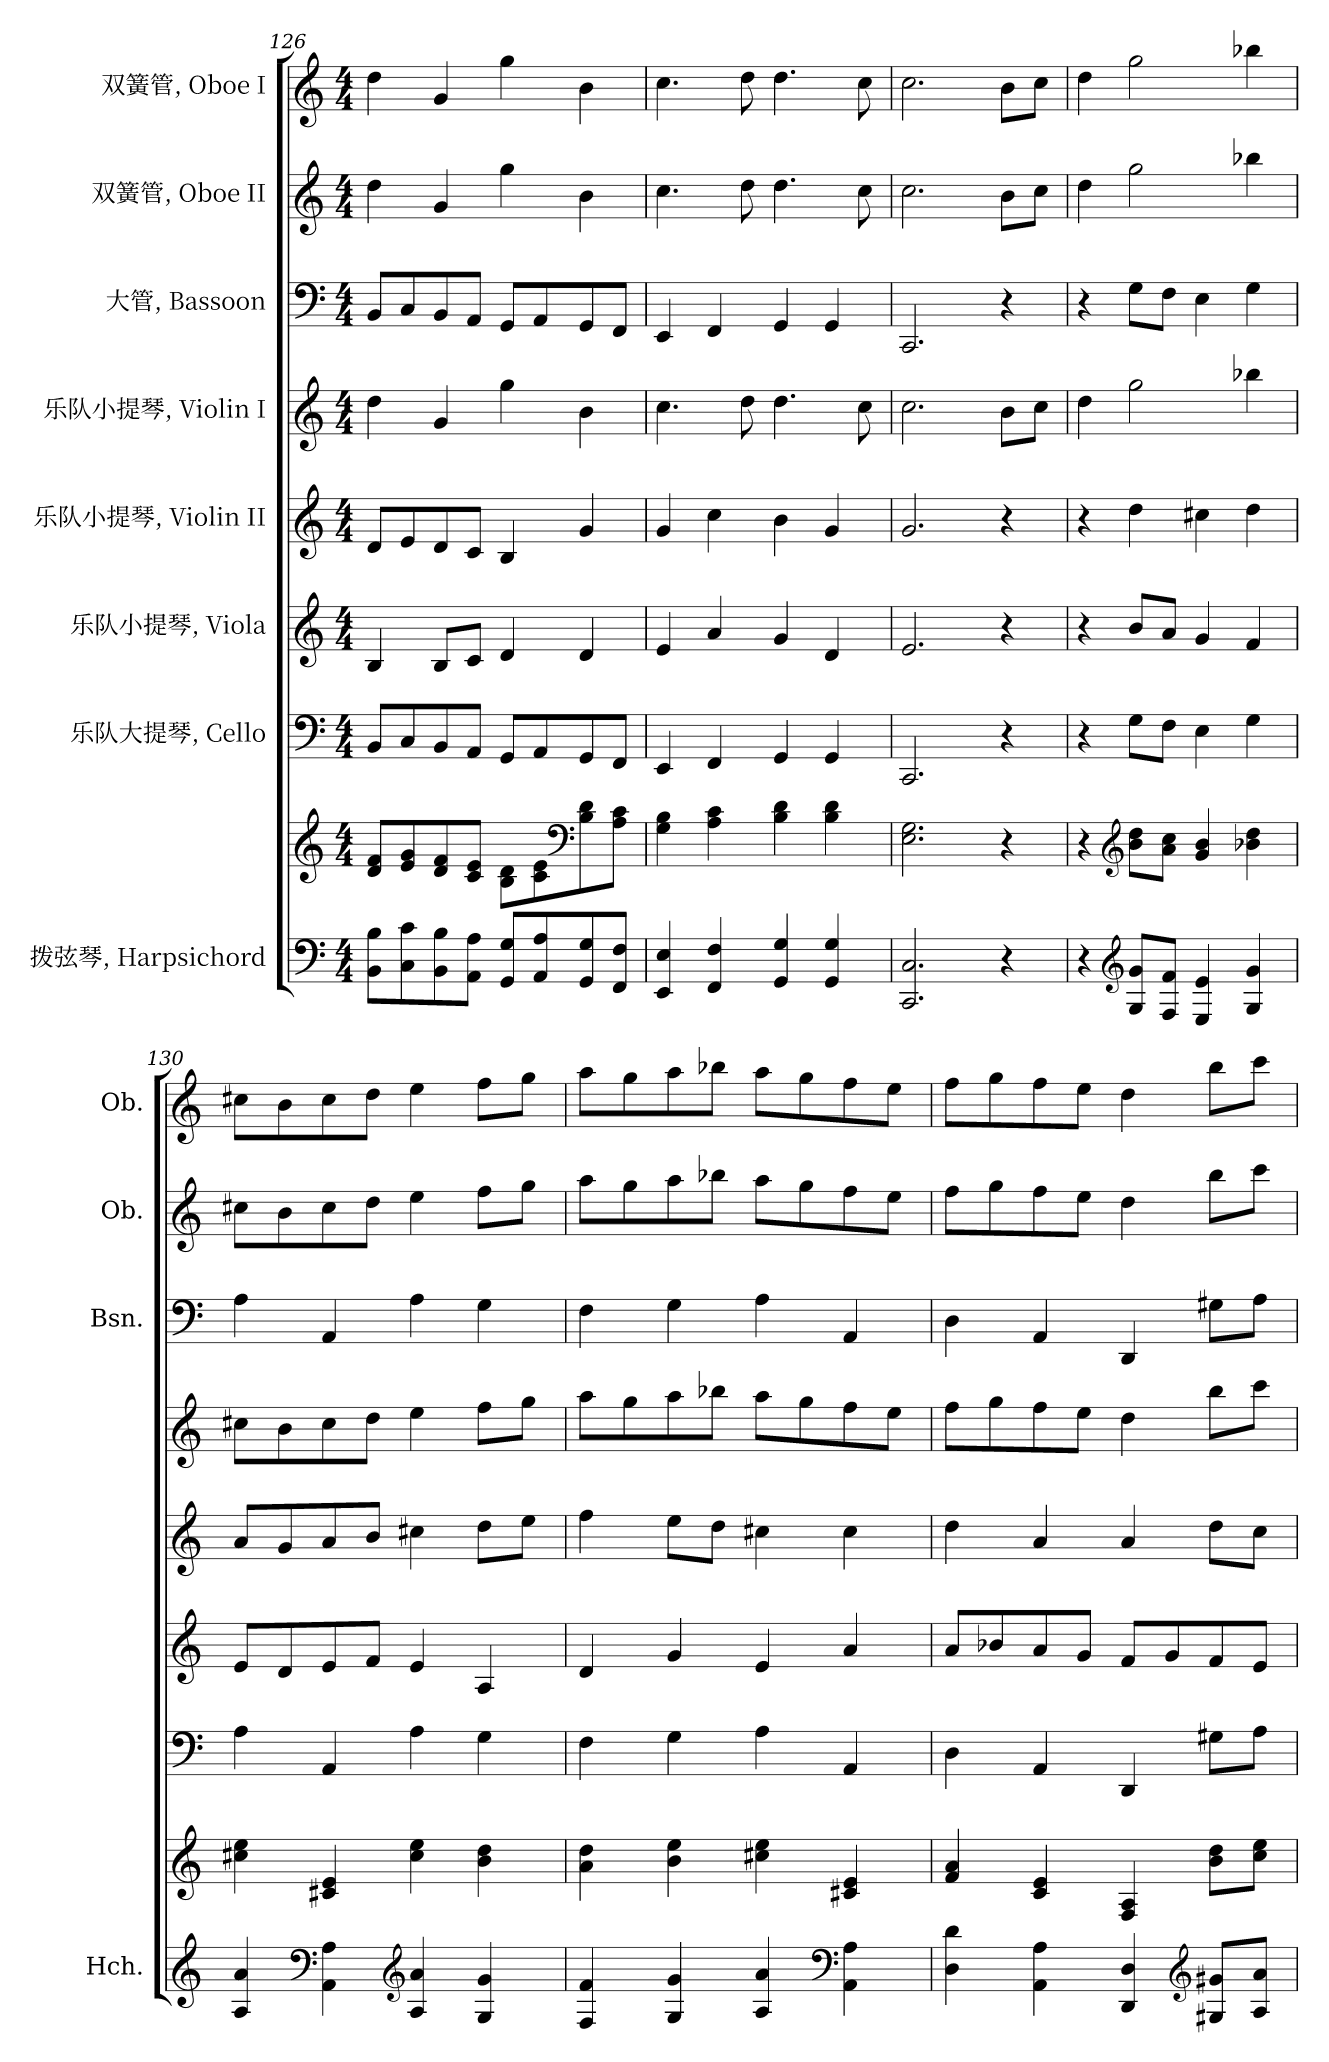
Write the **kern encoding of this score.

**kern	**kern	**kern	**kern	**kern	**kern	**kern	**kern	**kern
*part8	*part8	*part7	*part6	*part5	*part4	*part3	*part2	*part1
*staff9	*staff8	*staff7	*staff6	*staff5	*staff4	*staff3	*staff2	*staff1
*I"拨弦琴, Harpsichord	*	*I"乐队大提琴, Cello	*I"乐队小提琴, Viola	*I"乐队小提琴, Violin II	*I"乐队小提琴, Violin I	*I"大管, Bassoon	*I"双簧管, Oboe II	*I"双簧管, Oboe I
*I'Hch.	*	*	*	*	*	*I'Bsn.	*I'Ob.	*I'Ob.
*clefF4	*clefG2	*clefF4	*clefG2	*clefG2	*clefG2	*clefF4	*clefG2	*clefG2
*k[]	*k[]	*k[]	*k[]	*k[]	*k[]	*k[]	*k[]	*k[]
*M4/4	*M4/4	*M4/4	*M4/4	*M4/4	*M4/4	*M4/4	*M4/4	*M4/4
=126	=126	=126	=126	=126	=126	=126	=126	=126
8BB\ 8B\L	8d/ 8f/L	8BB/L	4B/	8d/L	4dd\	8BB/L	4dd\	4dd\
8C\ 8c\	8e/ 8g/	8C/	.	8e/	.	8C/	.	.
8BB\ 8B\	8d/ 8f/	8BB/	8B/L	8d/	4g/	8BB/	4g/	4g/
8AA\ 8A\J	8c/ 8e/J	8AA/J	8c/J	8c/J	.	8AA/J	.	.
8GG/ 8G/L	8B\ 8d\L	8GG/L	4d/	4B/	4gg\	8GG/L	4gg\	4gg\
8AA/ 8A/	8c\ 8e\	8AA/	.	.	.	8AA/	.	.
*	*clefF4	*	*	*	*	*	*	*
8GG/ 8G/	8B\ 8d\	8GG/	4d/	4g/	4b\	8GG/	4b\	4b\
8FF/ 8F/J	8A\ 8c\J	8FF/J	.	.	.	8FF/J	.	.
!!LO:PB:g=z
=127	=127	=127	=127	=127	=127	=127	=127	=127
4EE/ 4E/	4G\ 4B\	4EE/	4e/	4g/	4.cc\	4EE/	4.cc\	4.cc\
4FF/ 4F/	4A\ 4c\	4FF/	4a/	4cc\	.	4FF/	.	.
.	.	.	.	.	8dd\	.	8dd\	8dd\
4GG/ 4G/	4B\ 4d\	4GG/	4g/	4b\	4.dd\	4GG/	4.dd\	4.dd\
4GG/ 4G/	4B\ 4d\	4GG/	4d/	4g/	.	4GG/	.	.
.	.	.	.	.	8cc\	.	8cc\	8cc\
=128	=128	=128	=128	=128	=128	=128	=128	=128
2.CC/ 2.C/	2.E\ 2.G\	2.CC/	2.e/	2.g/	2.cc\	2.CC/	2.cc\	2.cc\
4r	4r	4r	4r	4r	8b\L	4r	8b\L	8b\L
.	.	.	.	.	8cc\J	.	8cc\J	8cc\J
=129	=129	=129	=129	=129	=129	=129	=129	=129
4r	4r	4r	4r	4r	4dd\	4r	4dd\	4dd\
*clefG2	*clefG2	*	*	*	*	*	*	*
8G/ 8g/L	8b\ 8dd\L	8G\L	8b/L	4dd\	2gg\	8G\L	2gg\	2gg\
8F/ 8f/J	8a\ 8cc\J	8F\J	8a/J	.	.	8F\J	.	.
4E/ 4e/	4g/ 4b/	4E\	4g/	4cc#X\	.	4E\	.	.
4G/ 4g/	4b-X\ 4dd\	4G\	4f/	4dd\	4bb-X\	4G\	4bb-X\	4bb-X\
=130	=130	=130	=130	=130	=130	=130	=130	=130
4A/ 4a/	4cc#X\ 4ee\	4A\	8e/L	8a/L	8cc#X\L	4A\	8cc#X\L	8cc#X\L
.	.	.	8d/	8g/	8b\	.	8b\	8b\
*clefF4	*	*	*	*	*	*	*	*
4AA\ 4A\	4c#X/ 4e/	4AA/	8e/	8a/	8cc#\	4AA/	8cc#\	8cc#\
.	.	.	8f/J	8b/J	8dd\J	.	8dd\J	8dd\J
*clefG2	*	*	*	*	*	*	*	*
4A/ 4a/	4cc#\ 4ee\	4A\	4e/	4cc#X\	4ee\	4A\	4ee\	4ee\
4G/ 4g/	4b\ 4dd\	4G\	4A/	8dd\L	8ff\L	4G\	8ff\L	8ff\L
.	.	.	.	8ee\J	8gg\J	.	8gg\J	8gg\J
=131	=131	=131	=131	=131	=131	=131	=131	=131
4F/ 4f/	4a\ 4dd\	4F\	4d/	4ff\	8aa\L	4F\	8aa\L	8aa\L
.	.	.	.	.	8gg\	.	8gg\	8gg\
4G/ 4g/	4b\ 4ee\	4G\	4g/	8ee\L	8aa\	4G\	8aa\	8aa\
.	.	.	.	8dd\J	8bb-X\J	.	8bb-X\J	8bb-X\J
4A/ 4a/	4cc#X\ 4ee\	4A\	4e/	4cc#X\	8aa\L	4A\	8aa\L	8aa\L
.	.	.	.	.	8gg\	.	8gg\	8gg\
*clefF4	*	*	*	*	*	*	*	*
4AA\ 4A\	4c#X/ 4e/	4AA/	4a/	4cc#\	8ff\	4AA/	8ff\	8ff\
.	.	.	.	.	8ee\J	.	8ee\J	8ee\J
!!LO:PB:g=z
=132	=132	=132	=132	=132	=132	=132	=132	=132
4D\ 4d\	4f/ 4a/	4D\	8a/L	4dd\	8ff\L	4D\	8ff\L	8ff\L
.	.	.	8b-X/	.	8gg\	.	8gg\	8gg\
4AA\ 4A\	4c/ 4e/	4AA/	8a/	4a/	8ff\	4AA/	8ff\	8ff\
.	.	.	8g/J	.	8ee\J	.	8ee\J	8ee\J
4DD/ 4D/	4F/ 4A/	4DD/	8f/L	4a/	4dd\	4DD/	4dd\	4dd\
.	.	.	8g/	.	.	.	.	.
*clefG2	*	*	*	*	*	*	*	*
8G#X/ 8g#X/L	8b\ 8dd\L	8G#X\L	8f/	8dd\L	8bb\L	8G#X\L	8bb\L	8bb\L
8A/ 8a/J	8cc\ 8ee\J	8A\J	8e/J	8cc\J	8ccc\J	8A\J	8ccc\J	8ccc\J
=	=	=	=	=	=	=	=	=
*-	*-	*-	*-	*-	*-	*-	*-	*-
